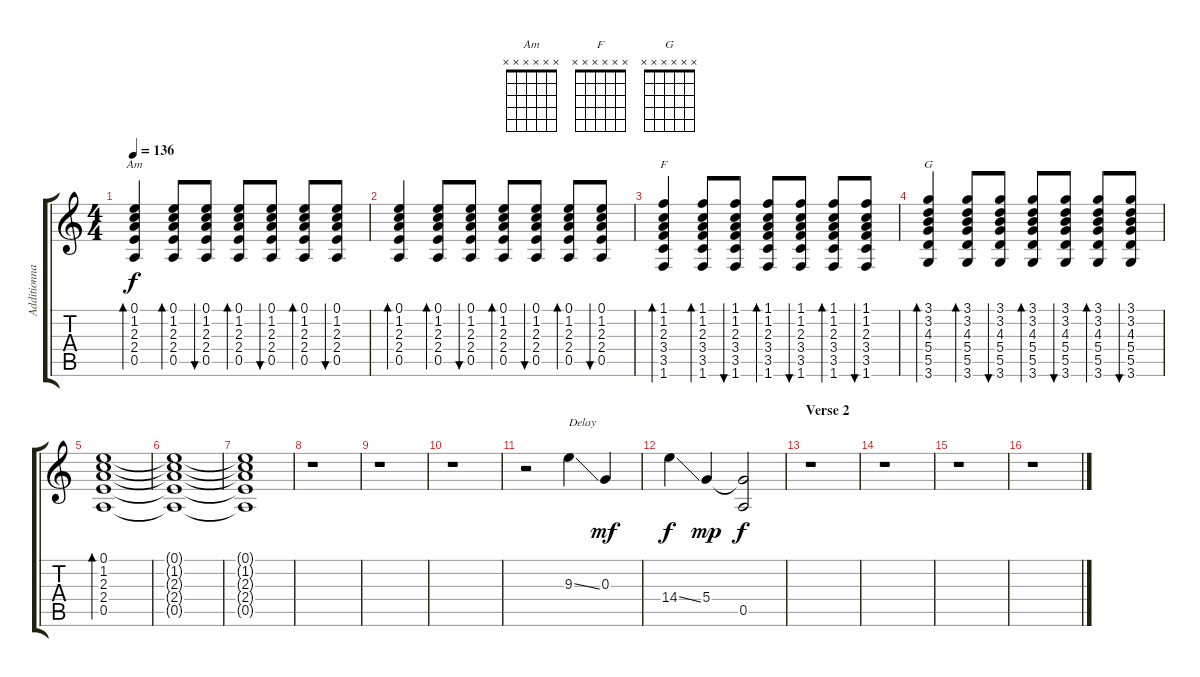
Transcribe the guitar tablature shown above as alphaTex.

\track ("Additionnal Guitar" "Additionna") {instrument acousticguitarsteel}
\staff {score tabs}
\tuning (E4 B3 G3 D3 A2 E2) {hide}
\chord ("Am" x x x x x x) {firstfret 0}
\chord ("F" x x x x x x) {firstfret 0}
\chord ("G" x x x x x x) {firstfret 0}
\ts (4 4)
\tempo 136
\clef g2
\ks c
(0.1 1.2 2.3 2.4 0.5).4{bd 60 ch "Am" dy f} (0.1 1.2 2.3 2.4 0.5).8{bd 60} (0.1 1.2 2.3 2.4 0.5).8{bu 60} (0.1 1.2 2.3 2.4 0.5).8{bd 60} (0.1 1.2 2.3 2.4 0.5).8{bu 60} (0.1 1.2 2.3 2.4 0.5).8{bd 60} (0.1 1.2 2.3 2.4 0.5).8{bu 60} |
(0.1 1.2 2.3 2.4 0.5).4{bd 60} (0.1 1.2 2.3 2.4 0.5).8{bd 60} (0.1 1.2 2.3 2.4 0.5).8{bu 60} (0.1 1.2 2.3 2.4 0.5).8{bd 60} (0.1 1.2 2.3 2.4 0.5).8{bu 60} (0.1 1.2 2.3 2.4 0.5).8{bd 60} (0.1 1.2 2.3 2.4 0.5).8{bu 60} |
(1.1 1.2 2.3 3.4 3.5 1.6).4{bd 60 ch "F"} (1.1 1.2 2.3 3.4 3.5 1.6).8{bd 60} (1.1 1.2 2.3 3.4 3.5 1.6).8{bu 60} (1.1 1.2 2.3 3.4 3.5 1.6).8{bd 60} (1.1 1.2 2.3 3.4 3.5 1.6).8{bu 60} (1.1 1.2 2.3 3.4 3.5 1.6).8{bd 60} (1.1 1.2 2.3 3.4 3.5 1.6).8{bu 60} |
(3.1 3.2 4.3 5.4 5.5 3.6).4{bd 60 ch "G"} (3.1 3.2 4.3 5.4 5.5 3.6).8{bd 60} (3.1 3.2 4.3 5.4 5.5 3.6).8{bu 60} (3.1 3.2 4.3 5.4 5.5 3.6).8{bd 60} (3.1 3.2 4.3 5.4 5.5 3.6).8{bu 60} (3.1 3.2 4.3 5.4 5.5 3.6).8{bd 60} (3.1 3.2 4.3 5.4 5.5 3.6).8{bu 60} |
(0.1 1.2 2.3 2.4 0.5).1{bd 480} |
(0.1{t} 1.2{t} 2.3{t} 2.4{t} 0.5{t}).1 |
(0.1{t} 1.2{t} 2.3{t} 2.4{t} 0.5{t}).1 |
r.1 |
r.1 |
r.1 |
r.2 9.3{ss}.4{txt "Delay" volume 12 instrument distortionguitar} 0.3.4{dy mf} |
14.4{ss}.4{dy f} 5.4.4{dy mp} (5.4{t} 0.5).2{dy f} |
\section ("" "Verse 2")
r.1 |
r.1 |
r.1 |
r.1
